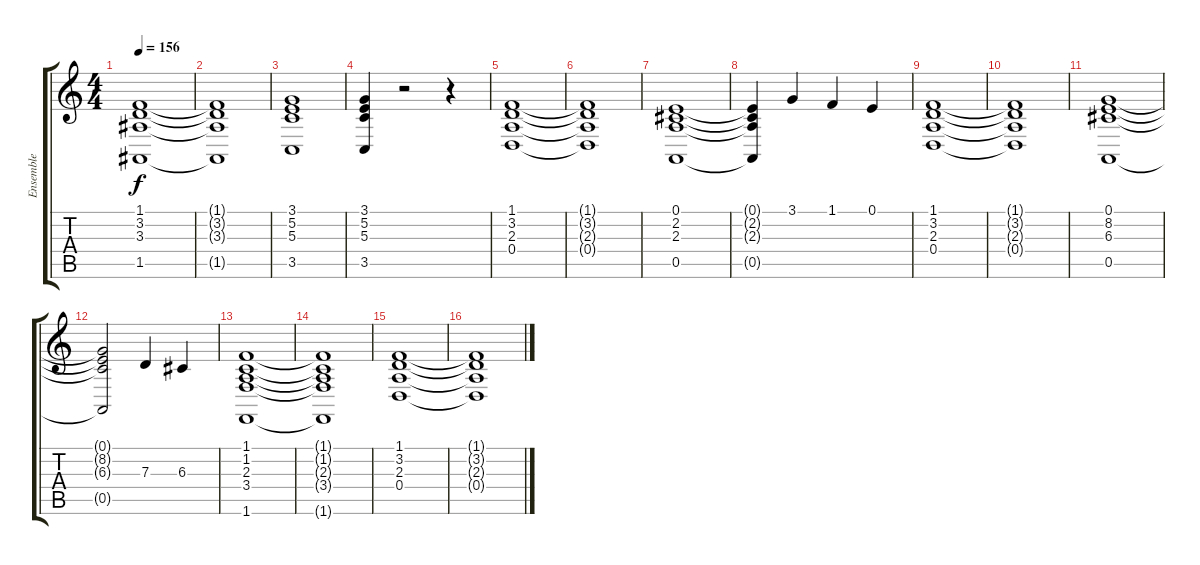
\track ("Ensemble" "Ensemble") {instrument stringensemble1}
\staff {score tabs}
\tuning (E4 B3 G3 D3 A2 E2) {hide}
\ts (4 4)
\tempo 156
\clef g2
\ks c
(1.1 3.2 3.3 1.5).1{dy f} |
(1.1{t} 3.2{t} 3.3{t} 1.5{t}).1 |
(3.1 5.2 5.3 3.5).1 |
(3.1 5.2 5.3 3.5).4 r.2 r.4 |
\section ("" "")
(1.1 3.2 2.3 0.4).1 |
(1.1{t} 3.2{t} 2.3{t} 0.4{t}).1 |
(0.1 2.2 2.3 0.5).1 |
(0.1{t} 2.2{t} 2.3{t} 0.5{t}).4 3.1.4 1.1.4 0.1.4 |
(1.1 3.2 2.3 0.4).1 |
(1.1{t} 3.2{t} 2.3{t} 0.4{t}).1 |
(0.1 8.2 6.3 0.5).1 |
(0.1{t} 8.2{t} 6.3{t} 0.5{t}).2 7.3.4 6.3.4 |
\section ("" "")
(1.1 1.2 2.3 3.4 1.6).1 |
(1.1{t} 1.2{t} 2.3{t} 3.4{t} 1.6{t}).1 |
(1.1 3.2 2.3 0.4).1 |
(1.1{t} 3.2{t} 2.3{t} 0.4{t}).1
